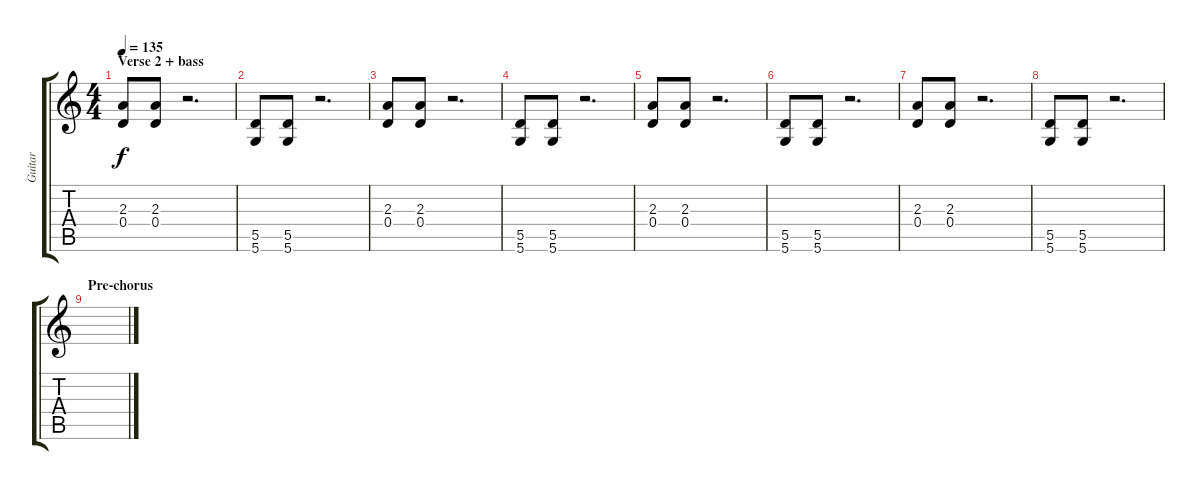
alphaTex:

\track ("Guitar" "Guitar") {instrument distortionguitar}
\staff {score tabs}
\tuning (E4 B3 G3 D3 A2 D2) {hide}
\ts (4 4)
\section ("" "Verse 2 + bass")
\tempo 135
\clef g2
\ks c
(2.3 0.4).8{dy f} (2.3 0.4).8 r.2{d} |
(5.5 5.6).8 (5.5 5.6).8 r.2{d} |
(2.3 0.4).8 (2.3 0.4).8 r.2{d} |
(5.5 5.6).8 (5.5 5.6).8 r.2{d} |
(2.3 0.4).8 (2.3 0.4).8 r.2{d} |
(5.5 5.6).8 (5.5 5.6).8 r.2{d} |
(2.3 0.4).8 (2.3 0.4).8 r.2{d} |
(5.5 5.6).8 (5.5 5.6).8 r.2{d} |
\section ("" "Pre-chorus")
